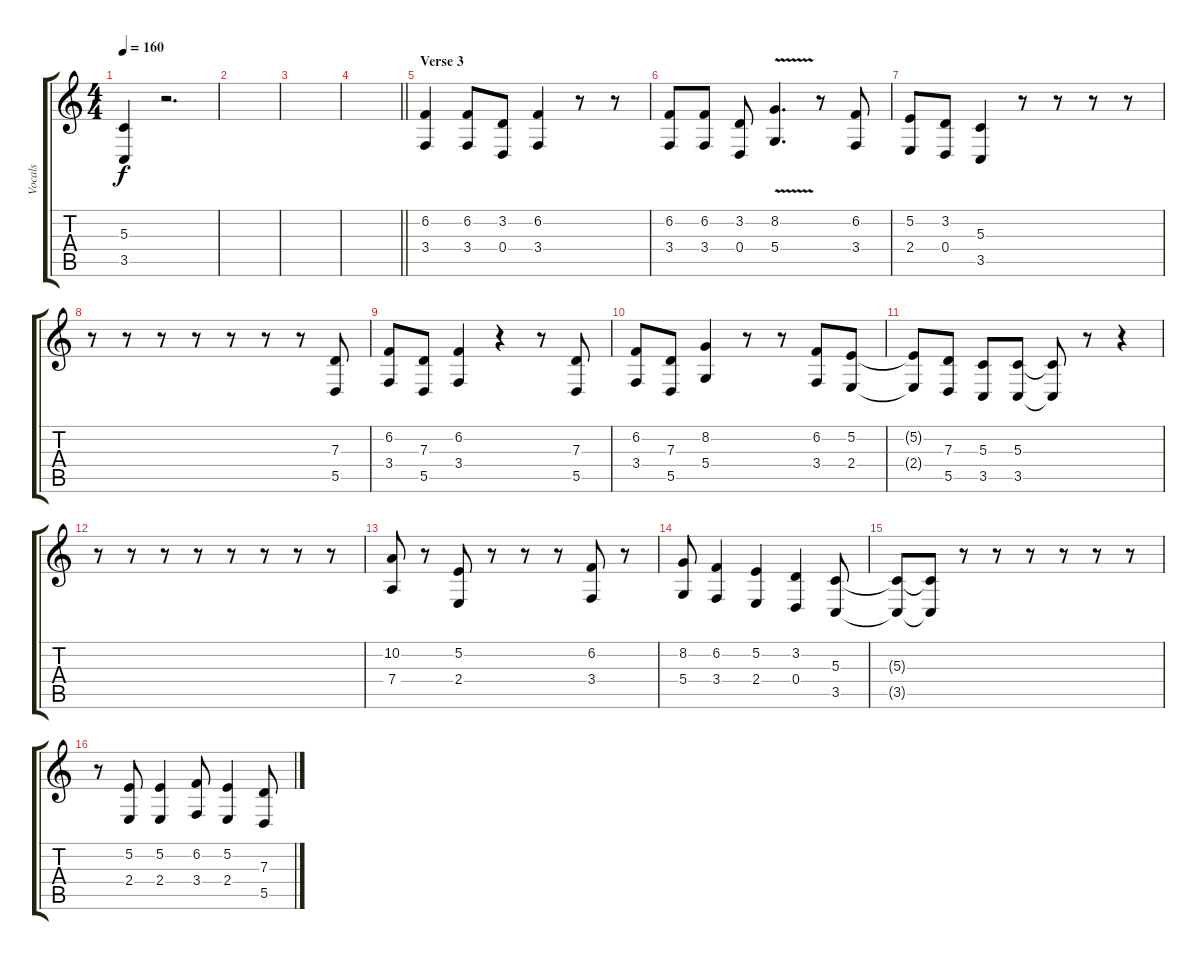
\track ("Vocals" "Vocals") {instrument cello}
\staff {score tabs}
\tuning (E4 B3 G3 D3 A2 E2) {hide}
\ts (4 4)
\tempo 160
\clef g2
\ks c
(5.3 3.5).4{dy f} r.2{d} |
|
|
\barLineRight lightlight
|
\section ("" "Verse 3")
(6.2 3.4).4 (6.2 3.4).8 (3.2 0.4).8 (6.2 3.4).4 r.8 r.8 |
(6.2 3.4).8 (6.2 3.4).8 (3.2 0.4).8 (8.2{v} 5.4).4{d} r.8 (6.2 3.4).8 |
(5.2 2.4).8 (3.2 0.4).8 (5.3 3.5).4 r.8 r.8 r.8 r.8 |
r.8 r.8 r.8 r.8 r.8 r.8 r.8 (7.3 5.5).8 |
(6.2 3.4).8 (7.3 5.5).8 (6.2 3.4).4 r.4 r.8 (7.3 5.5).8 |
(6.2 3.4).8 (7.3 5.5).8 (8.2 5.4).4 r.8 r.8 (6.2 3.4).8 (5.2 2.4).8 |
(5.2{t} 2.4{t}).8 (7.3 5.5).8 (5.3 3.5).8 (5.3 3.5).8 (5.3{t} 3.5{t}).8 r.8 r.4 |
r.8 r.8 r.8 r.8 r.8 r.8 r.8 r.8 |
(10.2 7.4).8 r.8 (5.2 2.4).8 r.8 r.8 r.8 (6.2 3.4).8 r.8 |
(8.2 5.4).8 (6.2 3.4).4 (5.2 2.4).4 (3.2 0.4).4 (5.3 3.5).8 |
(5.3{t} 3.5{t}).8 (5.3{t} 3.5{t}).8 r.8 r.8 r.8 r.8 r.8 r.8 |
r.8 (5.2 2.4).8 (5.2 2.4).4 (6.2 3.4).8 (5.2 2.4).4 (7.3 5.5).8
